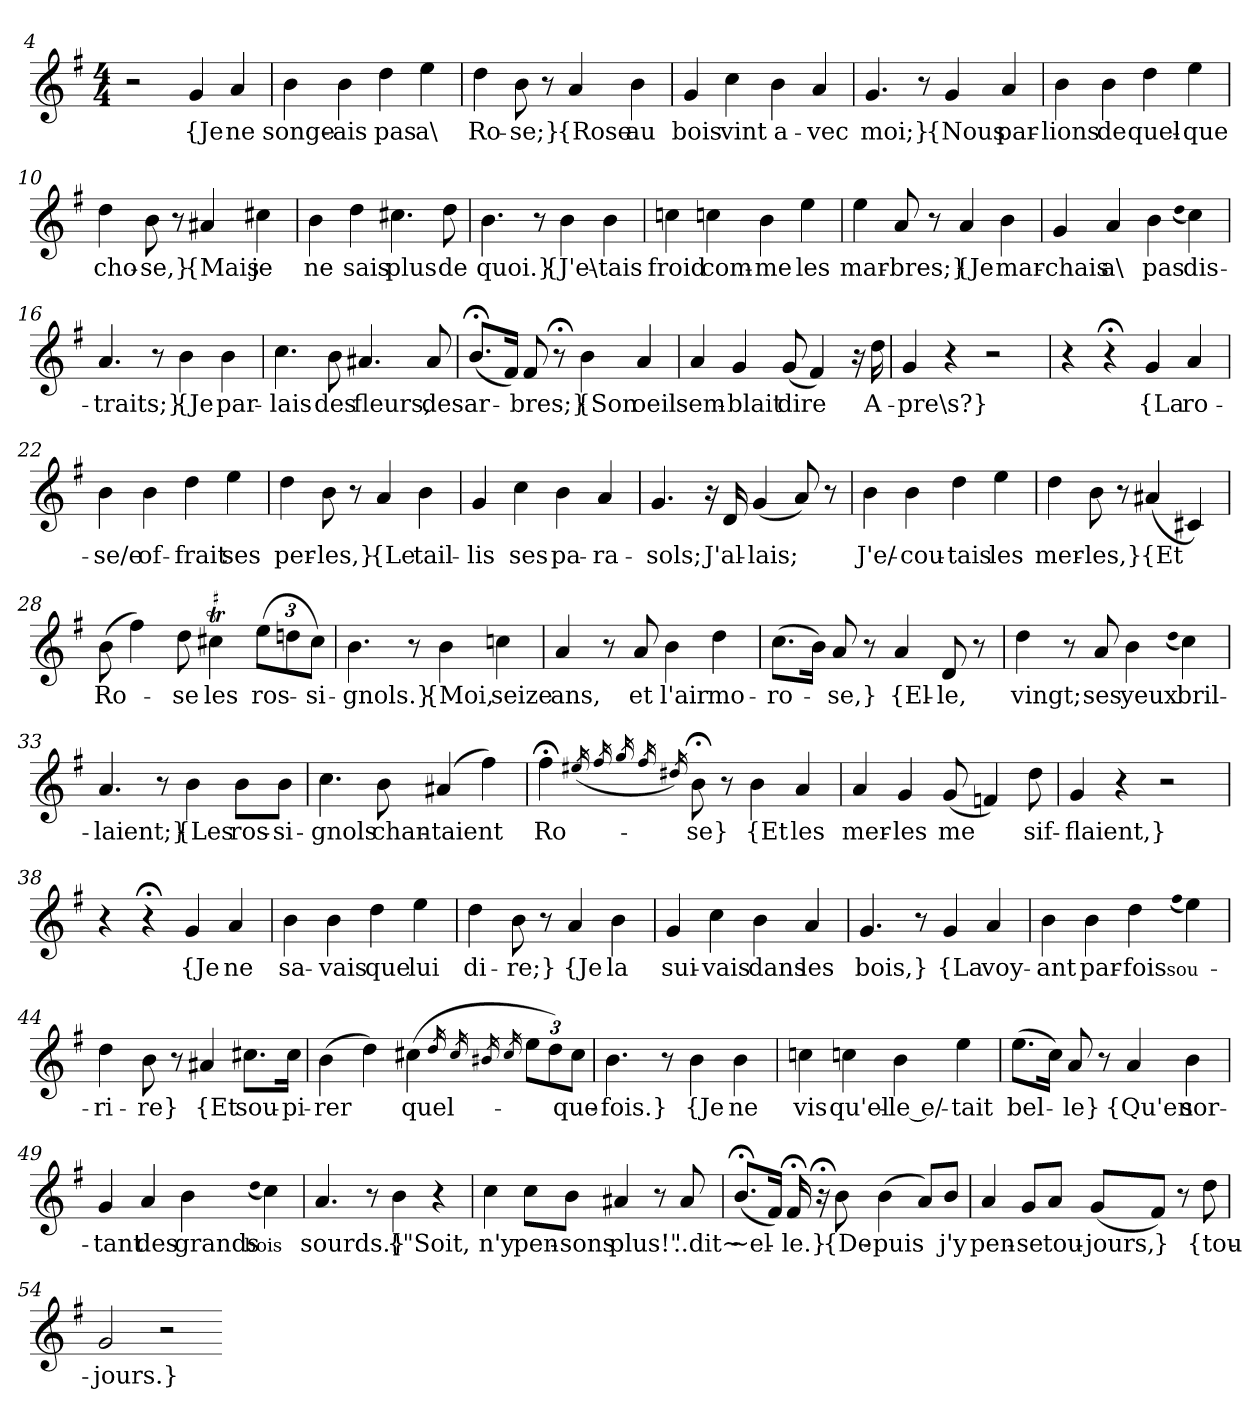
**kern	**text
*part1	*part1
*staff1	*staff1
*clefG2	*
*k[f#]	*
*M4/4	*
=4	=4
2r	.
4g	{Je
4a	ne
=5	=5
4b	songe-
4b	-ais
4dd	pas
4ee	a\
=6	=6
4dd	Ro-
8b	-se;}
8r	.
4a	{Rose
4b	au
=7	=7
4g	bois
4cc	vint
4b	a-
4a	-vec
=8	=8
4.g	moi;}
8r	.
4g	{Nous
4a	par-
=9	=9
4b	-lions
4b	de
4dd	quel-
4ee	-que
=10	=10
4dd	cho-
8b	-se,}
8r	.
4a#X	{Mais
4cc#X	je
=11	=11
4b	ne
4dd	sais
4.cc#X	plus
8dd	de
=12	=12
4.b	quoi.}
8r	.
4b	{J'e\-
4b	-tais
=13	=13
4ccn	froid
4ccn	com-
4b	-me
4ee	les
=14	=14
4ee	mar-
8a	-bres;}
8r	.
4a	{Je
4b	mar-
=15	=15
4g	-chais
4a	a\
4b	pas
(qdd	.
4cc)	dis-
=16	=16
4.a	-traits;}
8r	.
4b	{Je
4b	par-
=17	=17
4.cc	-lais
8b	des
4.a#X	fleurs,
8a#	des
=18	=18
(8.b;</L	ar-
16f#/Jk)	.
8f#	-bres;}
8r;<	.
4b	{Son
4a	oeil
=19	=19
4a	sem-
4g	-blait
(8g	dire
4f#)	.
16r	.
16dd	A-
=20	=20
4g	-pre\s?}
4r	.
2r	.
=21	=21
4r	.
4r;<	.
4g	{La
4a	ro-
=22	=22
4b	-se/e
4b	of-
4dd	-frait
4ee	ses
=23	=23
4dd	per-
8b	-les,}
8r	.
4a	{Le
4b	tail-
=24	=24
4g	-lis
4cc	ses
4b	pa-
4a	-ra-
=25	=25
4.g	-sols;
16r	.
16d	J'al-
(4g	-lais;
8a)	.
8r	.
=26	=26
4b	J'e/-
4b	-cou-
4dd	-tais
4ee	les
=27	=27
4dd	mer-
8b	-les,}
8r	.
(4a#X	{Et
4c#X)	.
=28	=28
(8b	Ro-
4ff#)	.
8dd	-se
!LO:TR:acc=#	!
4cc#XT	les
(12ee\L	ros-
12ddn\	.
12cc#\J)	-si-
=29	=29
4.b	-gnols.}
8r	.
4b	{Moi,
4ccn	seize
=30	=30
4a	ans,
8r	.
8a	et
4b	l'air
4dd	mo-
=31	=31
(8.cc\L	-ro-
16b\Jk)	.
8a	-se,}
8r	.
4a	{El-
8d	-le,
8r	.
=32	=32
4dd	vingt;
8r	.
8a	ses
4b	yeux
(qdd	.
4cc)	bril-
=33	=33
4.a	-laient;}
8r	.
4b	{Les
8b\L	ros-
8b\J	-si-
=34	=34
4.cc	-gnols
8b	chan-
(4a#X	-taient
4ff#)	.
=35	=35
4ff#;<	Ro-
(16qee#X	.
16qff#	.
16qgg	.
16qff#	.
16qdd#X)	.
8b;<	-se}
8r	.
4b	{Et
4a	les
=36	=36
4a	mer-
4g	-les
(8g	me
4fn)	.
8dd	sif-
=37	=37
4g	-flaient,}
4r	.
2r	.
=38	=38
4r	.
4r;<	.
4g	{Je
4a	ne
=39	=39
4b	sa-
4b	-vais
4dd	que
4ee	lui
=40	=40
4dd	di-
8b	-re;}
8r	.
4a	{Je
4b	la
=41	=41
4g	sui-
4cc	-vais
4b	dans
4a	les
=42	=42
4.g	bois,}
8r	.
4g	{La
4a	voy-
=43	=43
4b	-ant
4b	par-
4dd	-fois
(qff#	sou-
4ee)	.
=44	=44
4dd	-ri-
8b	-re}
8r	.
4a#X	{Et
8.cc#X\L	sou-
16cc#\Jk	-pi-
=45	=45
(4b	-rer
4dd)	.
(4cc#X	quel-
16qdd	.
16qcc#	.
16qb#X	.
16qcc#	.
12ee\L	.
12dd\)	.
12cc#\J	-que-
=46	=46
4.b	-fois.}
8r	.
4b	{Je
4b	ne
=47	=47
4ccn	vis
4ccn	qu'el-
4b	-le e/-
4ee	-tait
=48	=48
(8.ee\L	bel-
16cc\Jk)	.
8a	-le}
8r	.
4a	{Qu'en
4b	sor-
=49	=49
4g	-tant
4a	des
4b	grands
(qdd	bois
4cc)	.
=50	=50
4.a	sourds.}
8r	.
4b	{"Soit,
4r	.
=51	=51
4cc	n'y
8cc\L	pen-
8b\J	-sons
4a#X	plus!"
8r	.
8a#	..dit~
=52	=52
(8.b;</L	~el-
16f#/Jk)	.
16f#;<	-le.}
16r;<	.
8b	{De-
(4b	-puis
8a/L)	.
8b/J	j'y
=53	=53
4a	pen-
8g/L	-se
8a/J	tou-
(8g/L	-jours,
8f#/J)	}
8r	.
8dd	{tou-
=54	=54
2g	-jours.}
2r	.
=-	=-
*-	*-
